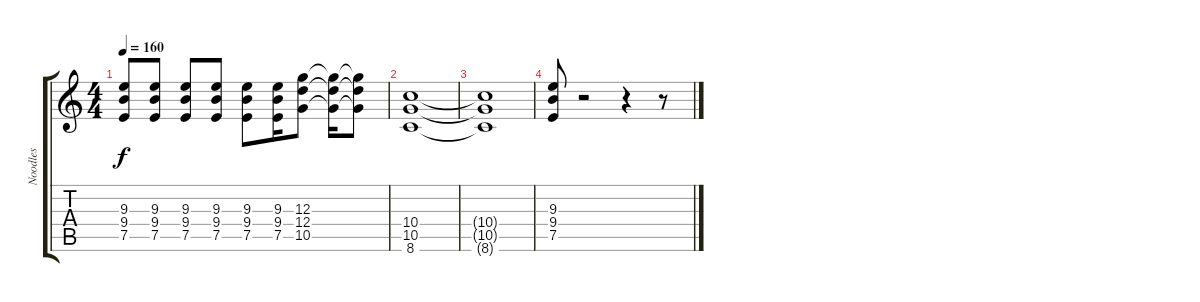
\track ("Noodles" "Noodles") {instrument distortionguitar}
\staff {score tabs}
\tuning (E4 B3 G3 D3 A2 E2) {hide}
\ts (4 4)
\tempo 160
\clef g2
\ks c
(9.3 9.4 7.5).8{dy f} (9.3 9.4 7.5).8 (9.3 9.4 7.5).8 (9.3 9.4 7.5).8 (9.3 9.4 7.5).8 (9.3 9.4 7.5).16 (12.3 12.4 10.5).8 (12.3{t} 12.4{t} 10.5{t}).16 (12.3{t} 12.4{t} 10.5{t}).8 |
(10.4 10.5 8.6).1 |
(10.4{t} 10.5{t} 8.6{t}).1 |
(9.3 9.4 7.5).8 r.2 r.4 r.8
